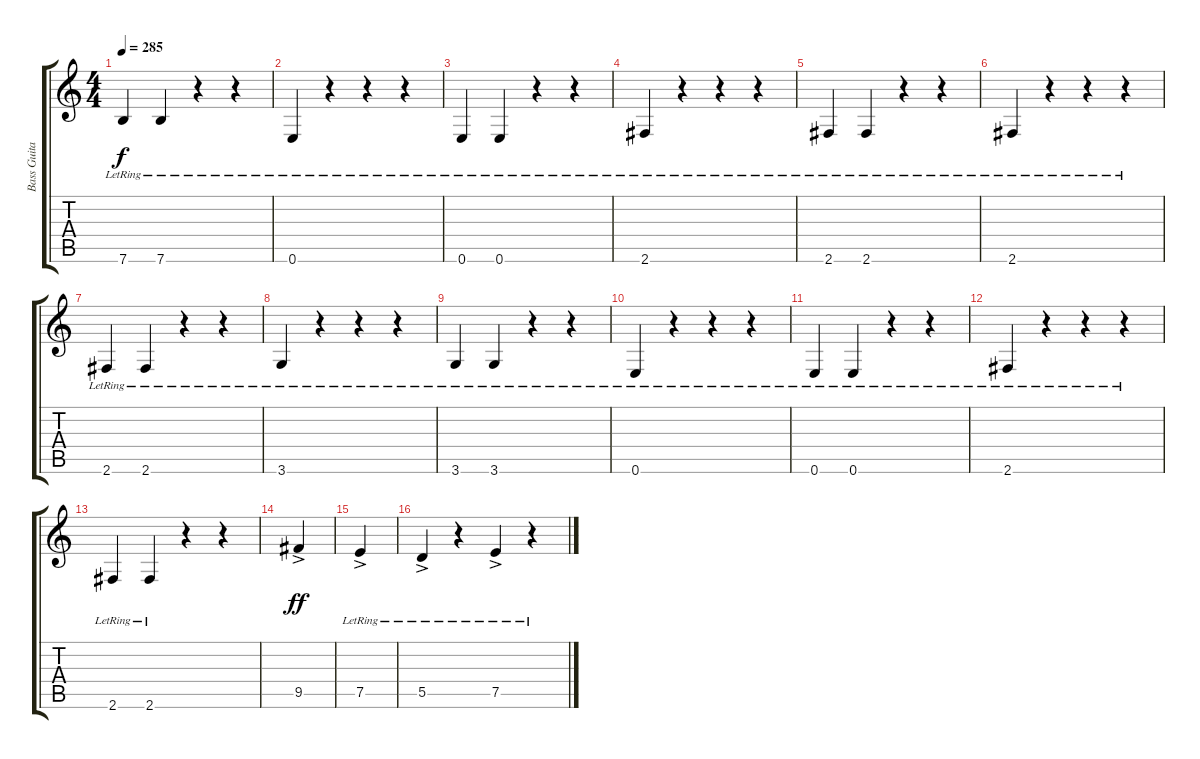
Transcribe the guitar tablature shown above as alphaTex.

\track ("Bass Guitar" "Bass Guita") {instrument electricbassfinger}
\staff {score tabs}
\tuning (E4 B3 G3 D3 A2 E2) {hide}
\ts (4 4)
\tempo 285
\clef g2
\ks c
7.6{lr}.4{dy f} 7.6{lr}.4 r.4 r.4 |
0.6{lr}.4 r.4 r.4 r.4 |
0.6{lr}.4 0.6{lr}.4 r.4 r.4 |
2.6{lr}.4 r.4 r.4 r.4 |
2.6{lr}.4 2.6{lr}.4 r.4 r.4 |
2.6{lr}.4 r.4 r.4 r.4 |
2.6{lr}.4 2.6{lr}.4 r.4 r.4 |
3.6{lr}.4 r.4 r.4 r.4 |
3.6{lr}.4 3.6{lr}.4 r.4 r.4 |
0.6{lr}.4 r.4 r.4 r.4 |
0.6{lr}.4 0.6{lr}.4 r.4 r.4 |
2.6{lr}.4 r.4 r.4 r.4 |
2.6{lr}.4 2.6{lr}.4 r.4 r.4 |
9.5{ac}.4{dy ff} |
7.5{ac lr}.4 |
5.5{ac lr}.4 r.4 7.5{ac lr}.4 r.4
